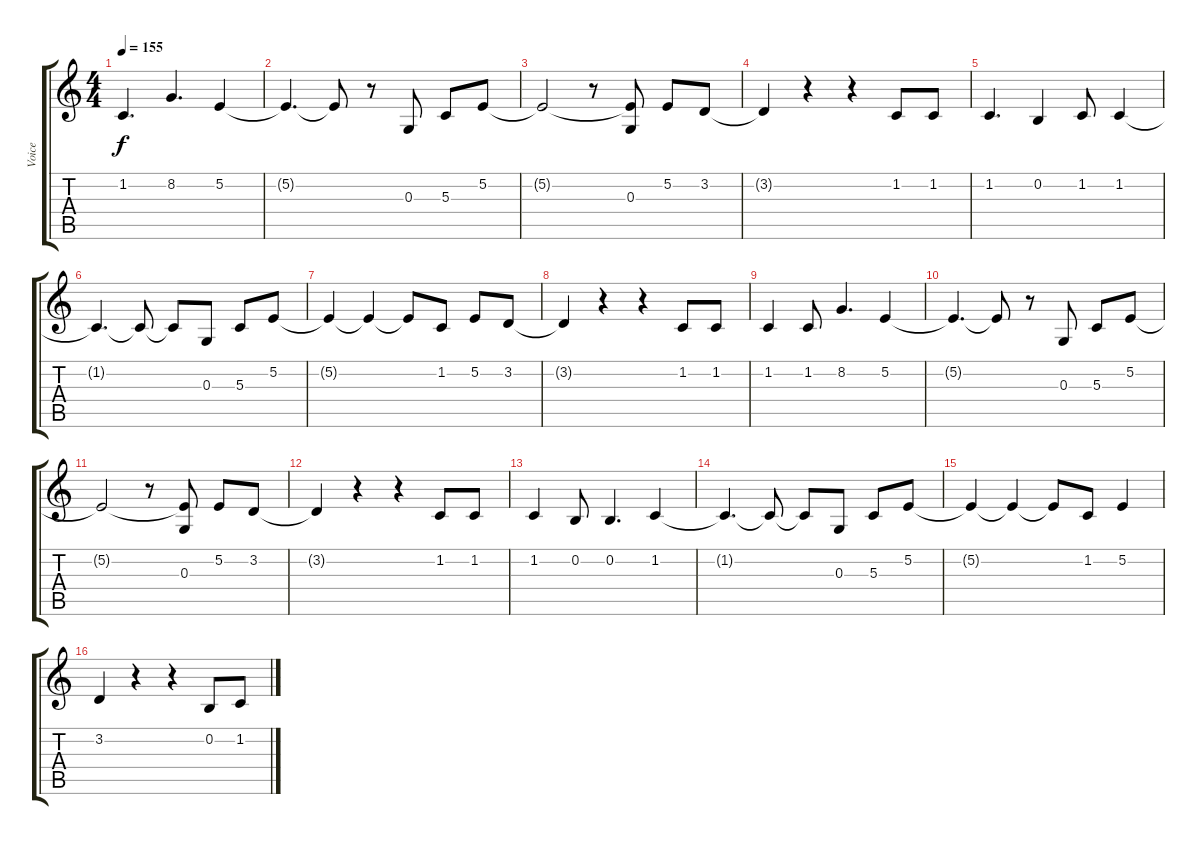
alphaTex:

\track ("Voice" "Voice") {instrument electricgrandpiano}
\staff {score tabs}
\tuning (E4 B3 G3 D3 A2 E2) {hide}
\ts (4 4)
\tempo 155
\clef g2
\ks c
1.2.4{d dy f} 8.2.4{d} 5.2.4 |
5.2{t}.4{d} 5.2{t}.8 r.8 0.3.8 5.3.8 5.2.8 |
5.2{t}.2 r.8 (5.2{t} 0.3).8 5.2.8 3.2.8 |
3.2{t}.4 r.4 r.4 1.2.8 1.2.8 |
1.2.4{d} 0.2.4 1.2.8 1.2.4 |
1.2{t}.4{d} 1.2{t}.8 1.2{t}.8 0.3.8 5.3.8 5.2.8 |
5.2{t}.4 5.2{t}.4 5.2{t}.8 1.2.8 5.2.8 3.2.8 |
3.2{t}.4 r.4 r.4 1.2.8 1.2.8 |
1.2.4 1.2.8 8.2.4{d} 5.2.4 |
5.2{t}.4{d} 5.2{t}.8 r.8 0.3.8 5.3.8 5.2.8 |
5.2{t}.2 r.8 (5.2{t} 0.3).8 5.2.8 3.2.8 |
3.2{t}.4 r.4 r.4 1.2.8 1.2.8 |
1.2.4 0.2.8 0.2.4{d} 1.2.4 |
1.2{t}.4{d} 1.2{t}.8 1.2{t}.8 0.3.8 5.3.8 5.2.8 |
5.2{t}.4 5.2{t}.4 5.2{t}.8 1.2.8 5.2.4 |
3.2.4 r.4 r.4 0.2.8 1.2.8
